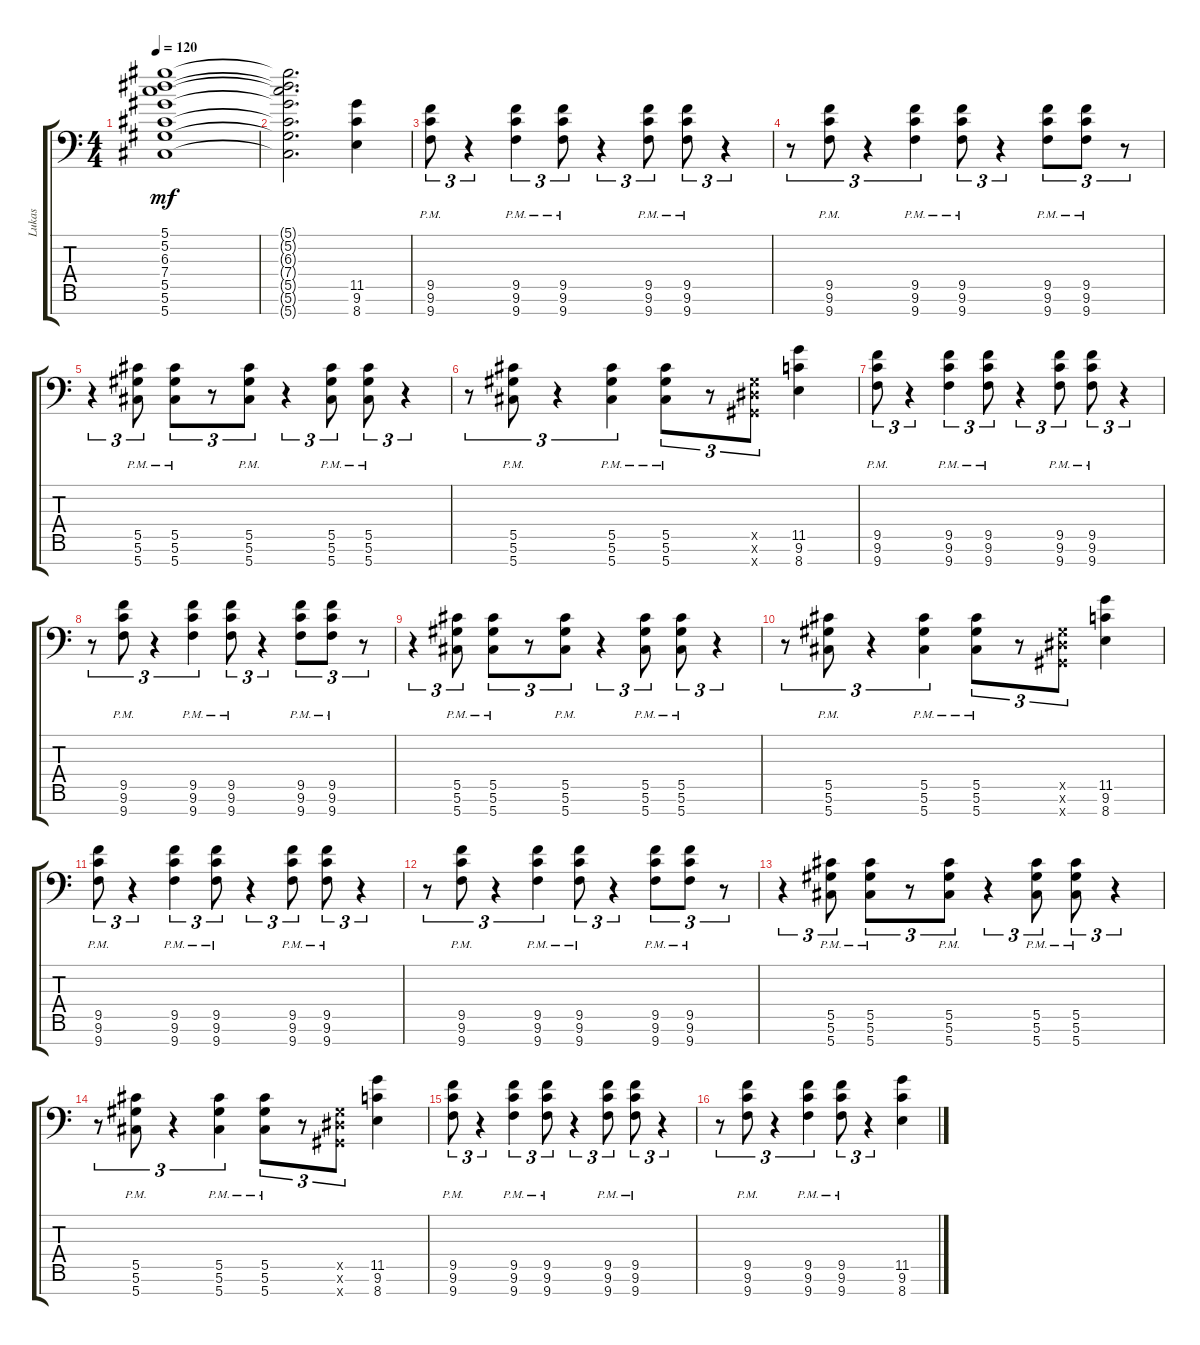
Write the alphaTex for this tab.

\track ("Lukas" "Lukas") {instrument distortionguitar}
\staff {score tabs}
\tuning (Eb4 Bb3 Gb3 Db3 Ab2 Eb2 Ab1) {hide}
\ts (4 4)
\tempo 120
\clef f4
\ks c
(5.1{t} 5.2{t} 6.3{t} 7.4{t} 5.5{t} 5.6{t} 5.7{t}).1{dy mf} |
(5.1{t} 5.2{t} 6.3{t} 7.4{t} 5.5{t} 5.6{t} 5.7{t}).2{d} (11.5 9.6 8.7).4 |
(9.5{pm} 9.6{pm} 9.7{pm}).8{tu (3 2)} r.4{tu (3 2)} (9.5{pm} 9.6{pm} 9.7{pm}).4{tu (3 2)} (9.5{pm} 9.6{pm} 9.7{pm}).8{tu (3 2)} r.4{tu (3 2)} (9.5{pm} 9.6{pm} 9.7{pm}).8{tu (3 2)} (9.5{pm} 9.6{pm} 9.7{pm}).8{tu (3 2)} r.4{tu (3 2)} |
r.8{tu (3 2)} (9.5{pm} 9.6{pm} 9.7{pm}).8{tu (3 2)} r.4{tu (3 2)} (9.5{pm} 9.6{pm} 9.7{pm}).4{tu (3 2)} (9.5{pm} 9.6{pm} 9.7{pm}).8{tu (3 2)} r.4{tu (3 2)} (9.5{pm} 9.6{pm} 9.7{pm}).8{tu (3 2)} (9.5{pm} 9.6{pm} 9.7{pm}).8{tu (3 2)} r.8{tu (3 2)} |
r.4{tu (3 2)} (5.5{pm} 5.6{pm} 5.7{pm}).8{tu (3 2)} (5.5{pm} 5.6{pm} 5.7{pm}).8{tu (3 2)} r.8{tu (3 2)} (5.5{pm} 5.6{pm} 5.7{pm}).8{tu (3 2)} r.4{tu (3 2)} (5.5{pm} 5.6{pm} 5.7{pm}).8{tu (3 2)} (5.5{pm} 5.6{pm} 5.7{pm}).8{tu (3 2)} r.4{tu (3 2)} |
r.8{tu (3 2)} (5.5{pm} 5.6{pm} 5.7{pm}).8{tu (3 2)} r.4{tu (3 2)} (5.5{pm} 5.6{pm} 5.7{pm}).4{tu (3 2)} (5.5{pm} 5.6{pm} 5.7{pm}).8{tu (3 2)} r.8{tu (3 2)} (0.5{x} 0.6{x} 0.7{x}).8{tu (3 2)} (11.5 9.6 8.7).4 |
(9.5{pm} 9.6{pm} 9.7{pm}).8{tu (3 2)} r.4{tu (3 2)} (9.5{pm} 9.6{pm} 9.7{pm}).4{tu (3 2)} (9.5{pm} 9.6{pm} 9.7{pm}).8{tu (3 2)} r.4{tu (3 2)} (9.5{pm} 9.6{pm} 9.7{pm}).8{tu (3 2)} (9.5{pm} 9.6{pm} 9.7{pm}).8{tu (3 2)} r.4{tu (3 2)} |
r.8{tu (3 2)} (9.5{pm} 9.6{pm} 9.7{pm}).8{tu (3 2)} r.4{tu (3 2)} (9.5{pm} 9.6{pm} 9.7{pm}).4{tu (3 2)} (9.5{pm} 9.6{pm} 9.7{pm}).8{tu (3 2)} r.4{tu (3 2)} (9.5{pm} 9.6{pm} 9.7{pm}).8{tu (3 2)} (9.5{pm} 9.6{pm} 9.7{pm}).8{tu (3 2)} r.8{tu (3 2)} |
r.4{tu (3 2)} (5.5{pm} 5.6{pm} 5.7{pm}).8{tu (3 2)} (5.5{pm} 5.6{pm} 5.7{pm}).8{tu (3 2)} r.8{tu (3 2)} (5.5{pm} 5.6{pm} 5.7{pm}).8{tu (3 2)} r.4{tu (3 2)} (5.5{pm} 5.6{pm} 5.7{pm}).8{tu (3 2)} (5.5{pm} 5.6{pm} 5.7{pm}).8{tu (3 2)} r.4{tu (3 2)} |
r.8{tu (3 2)} (5.5{pm} 5.6{pm} 5.7{pm}).8{tu (3 2)} r.4{tu (3 2)} (5.5{pm} 5.6{pm} 5.7{pm}).4{tu (3 2)} (5.5{pm} 5.6{pm} 5.7{pm}).8{tu (3 2)} r.8{tu (3 2)} (0.5{x} 0.6{x} 0.7{x}).8{tu (3 2)} (11.5 9.6 8.7).4 |
(9.5{pm} 9.6{pm} 9.7{pm}).8{tu (3 2)} r.4{tu (3 2)} (9.5{pm} 9.6{pm} 9.7{pm}).4{tu (3 2)} (9.5{pm} 9.6{pm} 9.7{pm}).8{tu (3 2)} r.4{tu (3 2)} (9.5{pm} 9.6{pm} 9.7{pm}).8{tu (3 2)} (9.5{pm} 9.6{pm} 9.7{pm}).8{tu (3 2)} r.4{tu (3 2)} |
r.8{tu (3 2)} (9.5{pm} 9.6{pm} 9.7{pm}).8{tu (3 2)} r.4{tu (3 2)} (9.5{pm} 9.6{pm} 9.7{pm}).4{tu (3 2)} (9.5{pm} 9.6{pm} 9.7{pm}).8{tu (3 2)} r.4{tu (3 2)} (9.5{pm} 9.6{pm} 9.7{pm}).8{tu (3 2)} (9.5{pm} 9.6{pm} 9.7{pm}).8{tu (3 2)} r.8{tu (3 2)} |
r.4{tu (3 2)} (5.5{pm} 5.6{pm} 5.7{pm}).8{tu (3 2)} (5.5{pm} 5.6{pm} 5.7{pm}).8{tu (3 2)} r.8{tu (3 2)} (5.5{pm} 5.6{pm} 5.7{pm}).8{tu (3 2)} r.4{tu (3 2)} (5.5{pm} 5.6{pm} 5.7{pm}).8{tu (3 2)} (5.5{pm} 5.6{pm} 5.7{pm}).8{tu (3 2)} r.4{tu (3 2)} |
r.8{tu (3 2)} (5.5{pm} 5.6{pm} 5.7{pm}).8{tu (3 2)} r.4{tu (3 2)} (5.5{pm} 5.6{pm} 5.7{pm}).4{tu (3 2)} (5.5{pm} 5.6{pm} 5.7{pm}).8{tu (3 2)} r.8{tu (3 2)} (0.5{x} 0.6{x} 0.7{x}).8{tu (3 2)} (11.5 9.6 8.7).4 |
(9.5{pm} 9.6{pm} 9.7{pm}).8{tu (3 2)} r.4{tu (3 2)} (9.5{pm} 9.6{pm} 9.7{pm}).4{tu (3 2)} (9.5{pm} 9.6{pm} 9.7{pm}).8{tu (3 2)} r.4{tu (3 2)} (9.5{pm} 9.6{pm} 9.7{pm}).8{tu (3 2)} (9.5{pm} 9.6{pm} 9.7{pm}).8{tu (3 2)} r.4{tu (3 2)} |
r.8{tu (3 2)} (9.5{pm} 9.6{pm} 9.7{pm}).8{tu (3 2)} r.4{tu (3 2)} (9.5{pm} 9.6{pm} 9.7{pm}).4{tu (3 2)} (9.5{pm} 9.6{pm} 9.7{pm}).8{tu (3 2)} r.4{tu (3 2)} (11.5 9.6 8.7).4
